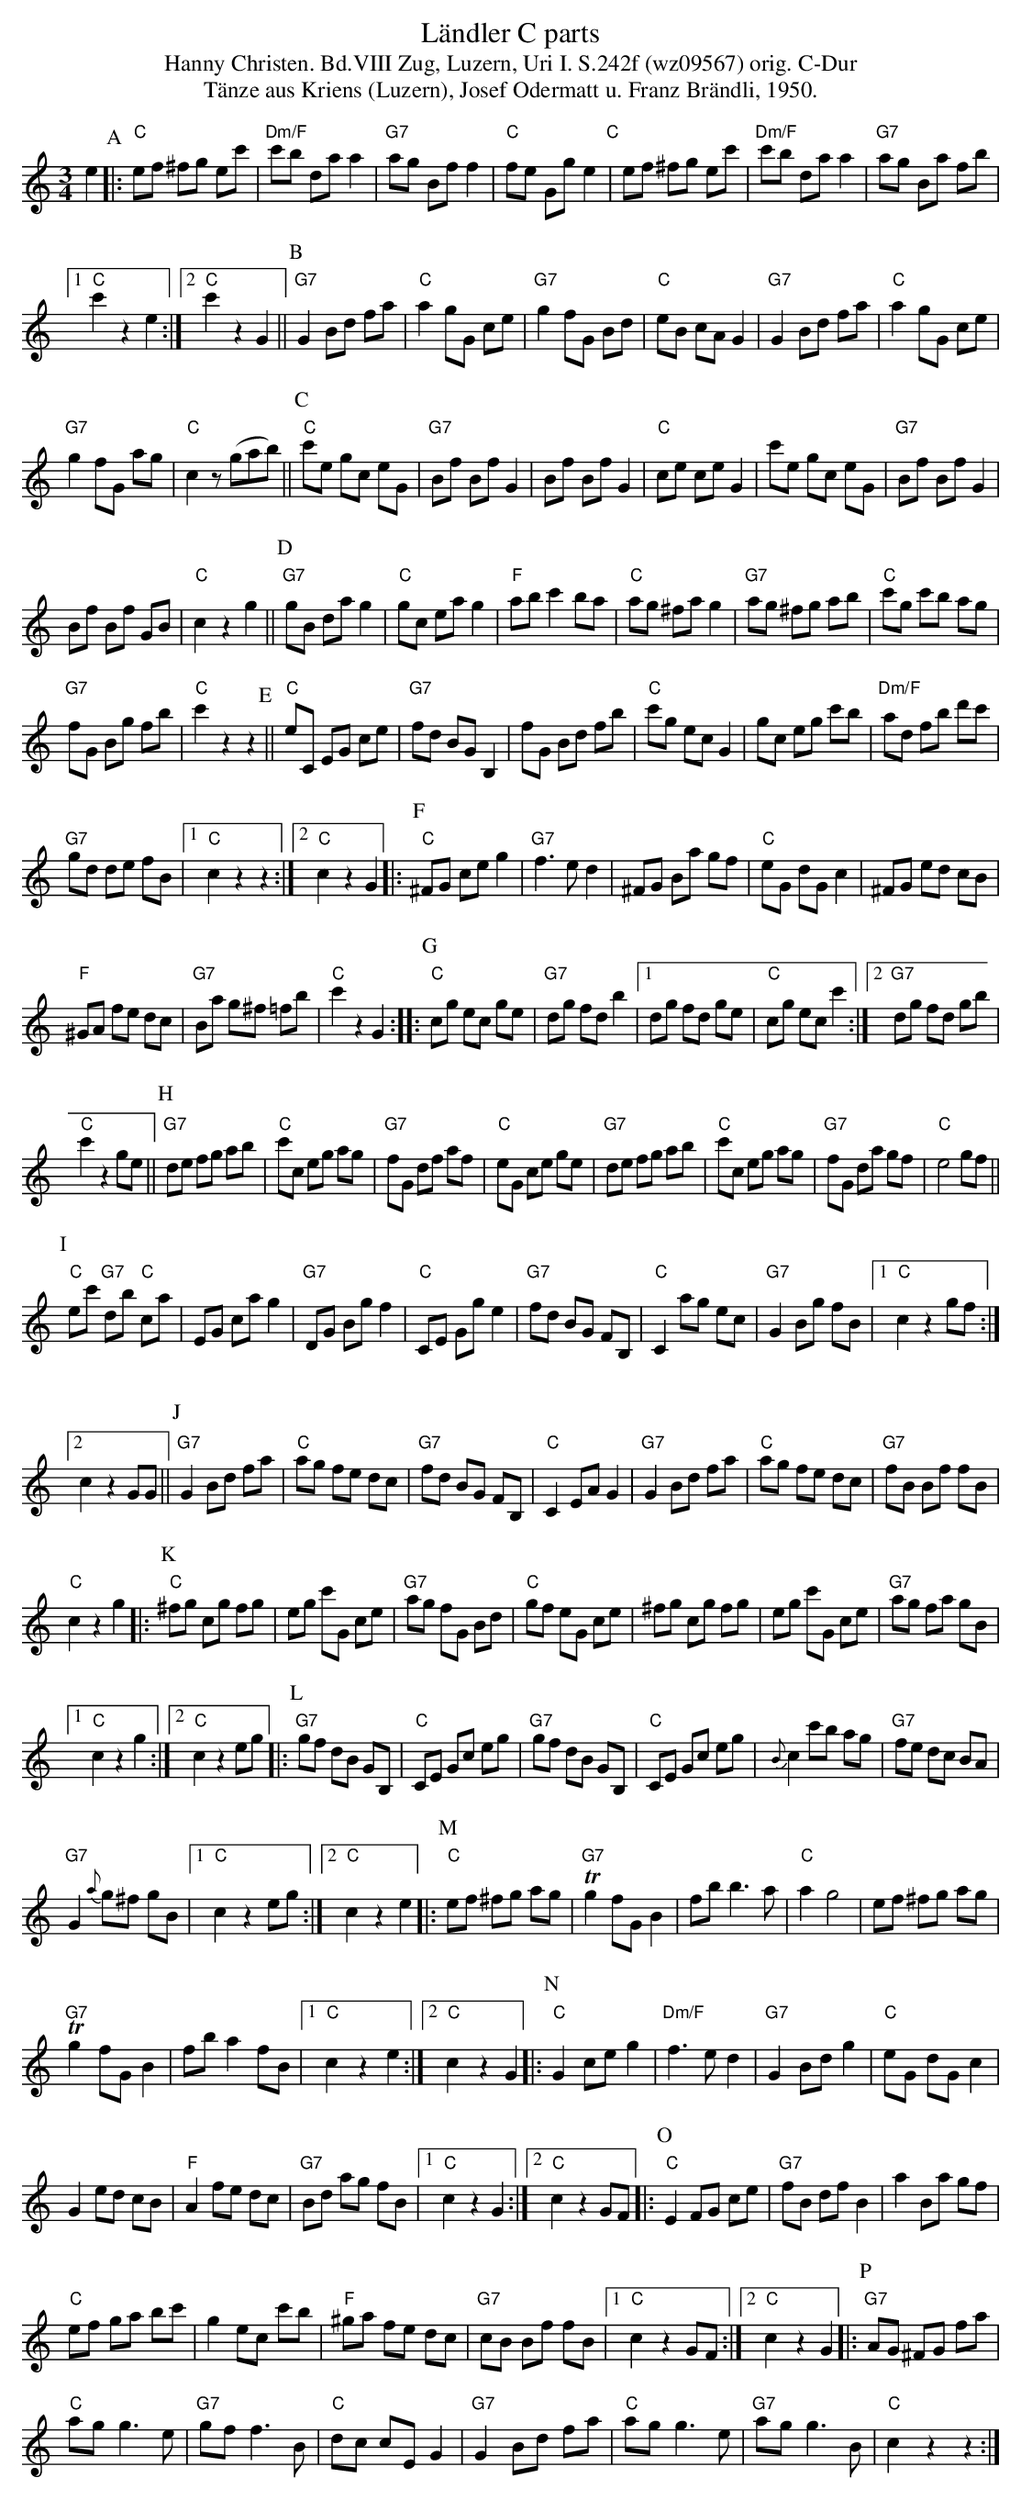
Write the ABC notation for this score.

X:1
T: Ländler C parts
T:Hanny Christen. Bd.VIII Zug, Luzern, Uri I. S.242f (wz09567) orig. C-Dur
T: T\"anze aus Kriens (Luzern), Josef Odermatt u. Franz Brändli, 1950.
M:3/4
L:1/8
K:C %%MIDI gchordon
e2 [P:A]|: "C"ef ^fg ec' | "Dm/F"c'b da a2 | "G7"ag Bf f2 | "C"fe Gg e2 "C"| ef ^fg ec' | "Dm/F"c'b da a2 | "G7"ag Ba fb |1
"C"c'2z2e2 :|2 "C"c'2z2G2 || [P:B]"G7"G2 Bd fa | "C"a2 gG ce | "G7"g2 fG Bd | "C"eB cA G2 | "G7"G2 Bd fa | "C"a2 gG ce |
"G7"g2 fG ag | "C"c2z (gab) || [P:C]"C"c'e gc eG | "G7"Bf Bf G2 | Bf Bf G2 | "C"ce ce G2 | c'e gc eG | "G7"Bf Bf G2 |
Bf Bf GB | "C"c2z2g2 || [P:D]"G7"gB da g2 | "C"gc ea g2 | "F"ab c'2 ba | "C"ag ^fa g2 | "G7"ag ^fg ab | "C"c'g c'b ag |
"G7"fG Bg fb | "C"c'2z2z2 [P:E]|| "C"eC EG ce | "G7"fd BG B,2 | fG Bd fb | "C"c'g ec G2 | gc eg c'b | "Dm/F"ad fb d'c' |
"G7"gd de fB |1 "C"c2z2z2:|2 "C"c2z2G2 |: [P:F]"C"^FG ce g2 | "G7"f3ed2 | ^FG Ba gf | "C"eG dG c2 | ^FG ed cB |
"F"^GA fe dc | "G7"Ba g^f =fb | "C"c'2z2G2 :: [P:G]"C"cg ec ge | "G7"dg fd b2 |1 dg fd ge | "C"cg ec c'2 :|2 "G7"dg fd gb |
"C"c'2z2ge ||[P:H]"G7"de fg ab | "C"c'c eg ag | "G7"fG df af | "C"eG ce ge | "G7"de fg ab | "C"c'c eg ag | "G7"fG da gf | "C"e4 gf ||
[P:I]"C"ec' "G7"db "C"ca | EG ca g2 | "G7"DG Bg f2 | "C"CE Gg e2 | "G7"fd BG FB, | "C"C2 ag ec | "G7"G2 Bg fB |1 "C"c2z2gf :|2
c2z2GG || [P:J]"G7"G2 Bd fa | "C"ag fe dc | "G7"fd BG FB, | "C"C2 EA G2 | "G7"G2 Bd fa | "C"ag fe dc | "G7"fB Bf fB |
"C"c2z2g2 |: [P:K]"C"^fg cg fg | eg c'G ce | "G7"ag fG Bd | "C"gf eG ce | ^fg cg fg | eg c'G ce | "G7"ag fa gB |1
"C"c2z2g2 :|2 "C"c2z2 eg |: [P:L]"G7"gf dB GB, | "C"CE Gc eg | "G7"gf dB GB, | "C"CE Gc eg | {B}c2 c'b ag | "G7"fe dc BA |
"G7"G2 {a}g^f gB |1 "C"c2z2eg :|2 "C"c2z2e2 |: [P:M]"C"ef ^fg ag | "G7"Tg2 fG B2 | fb b3a | "C"a2g4 | ef ^fg ag |
"G7"Tg2 fG B2 | fb a2 fB |1 "C"c2z2e2 :|2 "C"c2z2G2 |: [P:N]"C"G2 ce g2 | "Dm/F"f3e d2 | "G7"G2 Bd g2 | "C"eG dG c2 |
G2 ed cB | "F"A2 fe dc | "G7"Bd ag fB |1 "C"c2z2G2 :|2 "C"c2z2 GF |:[P:O] "C"E2 FG ce | "G7"fB df B2 | a2 Ba gf |
"C"ef ga bc' | g2 ec c'b | "F"^ga fe dc | "G7"cB Bf fB |1 "C"c2z2 GF :|2 "C"c2z2G2 |:[P:P] "G7"AG ^FG fa |
"C"ag g3e | "G7"gf f3B | "C"dc cE G2 | "G7"G2 Bd fa | "C"ag g3e | "G7"ag g3B | "C"c2z2z2 :|
